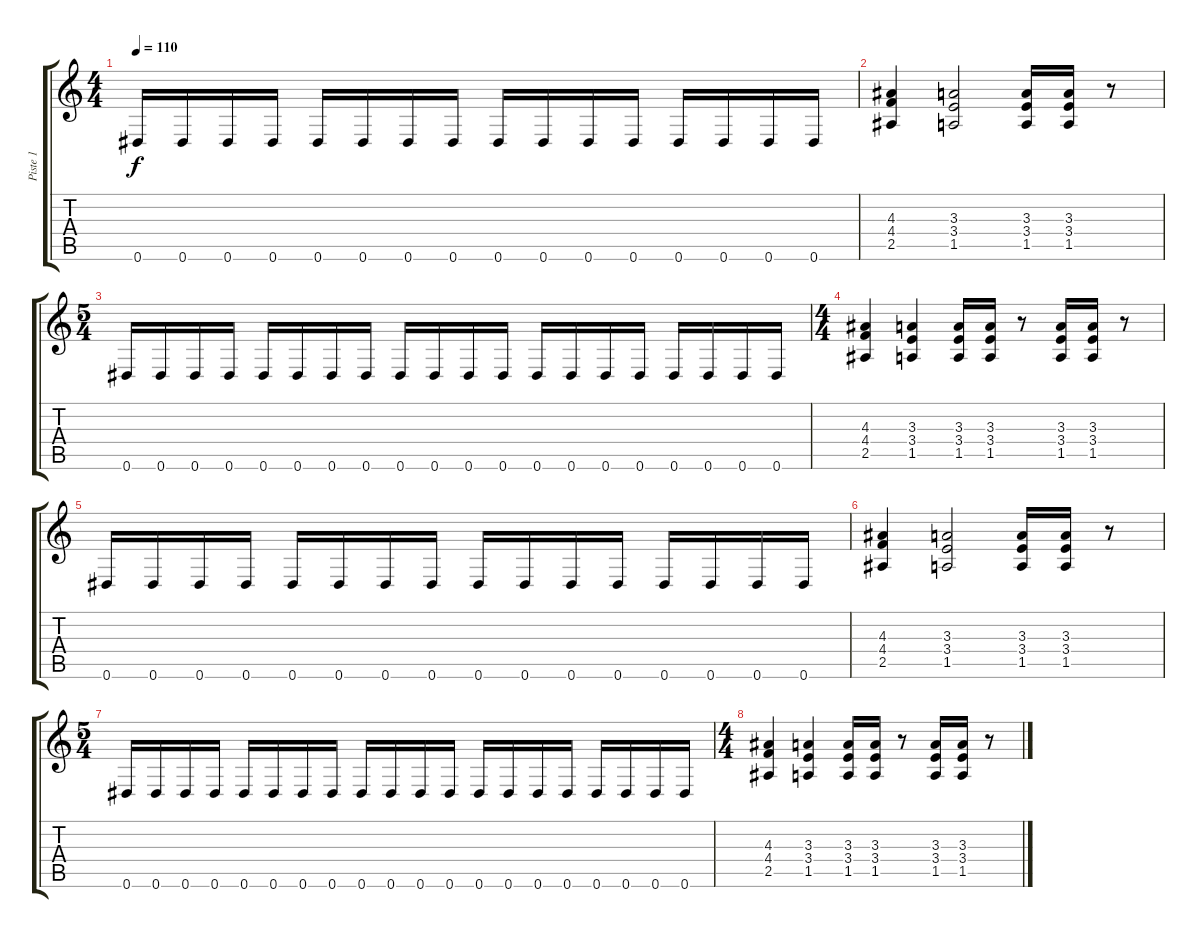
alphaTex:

\track ("Piste 1" "Piste 1") {instrument distortionguitar}
\staff {score tabs}
\tuning (Eb4 Bb3 Gb3 Db3 Ab2 Eb2) {hide}
\ts (4 4)
\tempo 110
\clef g2
\ks c
0.6.16{dy f} 0.6.16 0.6.16 0.6.16 0.6.16 0.6.16 0.6.16 0.6.16 0.6.16 0.6.16 0.6.16 0.6.16 0.6.16 0.6.16 0.6.16 0.6.16 |
(4.3 4.4 2.5).4 (3.3 3.4 1.5).2 (3.3 3.4 1.5).16 (3.3 3.4 1.5).16 r.8 |
\ts (5 4)
0.6.16 0.6.16 0.6.16 0.6.16 0.6.16 0.6.16 0.6.16 0.6.16 0.6.16 0.6.16 0.6.16 0.6.16 0.6.16 0.6.16 0.6.16 0.6.16 0.6.16 0.6.16 0.6.16 0.6.16 |
\ts (4 4)
(4.3 4.4 2.5).4 (3.3 3.4 1.5).4 (3.3 3.4 1.5).16 (3.3 3.4 1.5).16 r.8 (3.3 3.4 1.5).16 (3.3 3.4 1.5).16 r.8 |
0.6.16 0.6.16 0.6.16 0.6.16 0.6.16 0.6.16 0.6.16 0.6.16 0.6.16 0.6.16 0.6.16 0.6.16 0.6.16 0.6.16 0.6.16 0.6.16 |
(4.3 4.4 2.5).4 (3.3 3.4 1.5).2 (3.3 3.4 1.5).16 (3.3 3.4 1.5).16 r.8 |
\ts (5 4)
0.6.16 0.6.16 0.6.16 0.6.16 0.6.16 0.6.16 0.6.16 0.6.16 0.6.16 0.6.16 0.6.16 0.6.16 0.6.16 0.6.16 0.6.16 0.6.16 0.6.16 0.6.16 0.6.16 0.6.16 |
\ts (4 4)
(4.3 4.4 2.5).4 (3.3 3.4 1.5).4 (3.3 3.4 1.5).16 (3.3 3.4 1.5).16 r.8 (3.3 3.4 1.5).16 (3.3 3.4 1.5).16 r.8
